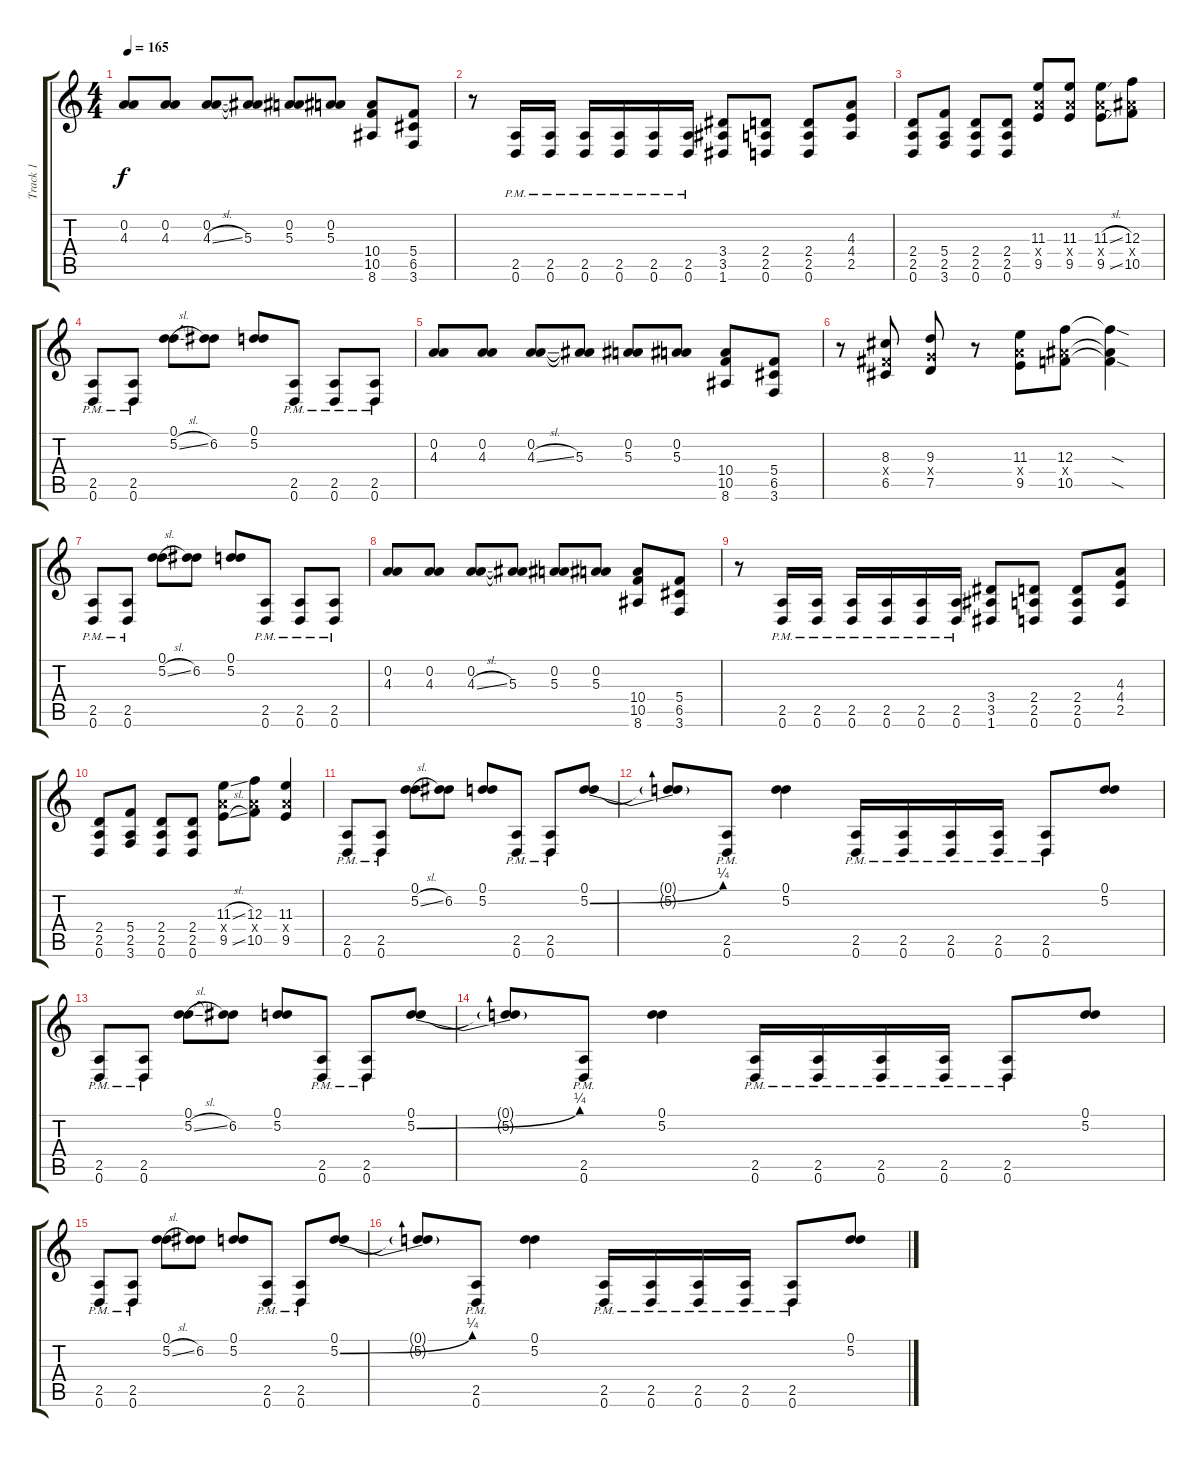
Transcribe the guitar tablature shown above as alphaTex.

\track ("Track 1" "Track 1") {instrument distortionguitar}
\staff {score tabs}
\tuning (D4 A3 F3 C3 G2 D2) {hide}
\ts (4 4)
\tempo 165
\clef g2
\ks c
(0.2 4.3).8{dy f} (0.2 4.3).8 (0.2 4.3{sl}).8 (0.2{t} 5.3).8 (0.2 5.3).8 (0.2 5.3).8 (10.4 10.5 8.6).8 (5.4 6.5 3.6).8 |
r.8 (2.5{pm} 0.6{pm}).16 (2.5{pm} 0.6{pm}).16 (2.5{pm} 0.6{pm}).16 (2.5{pm} 0.6{pm}).16 (2.5{pm} 0.6{pm}).16 (2.5{pm} 0.6{pm}).16 (3.4 3.5 1.6).8 (2.4 2.5 0.6).8 (2.4 2.5 0.6).8 (4.3 4.4 2.5).8 |
(2.4 2.5 0.6).8 (5.4 2.5 3.6).8 (2.4 2.5 0.6).8 (2.4 2.5 0.6).8 (11.3 9.4{x} 9.5).8 (11.3 9.4{x} 9.5).8 (11.3{sl} 9.4{x} 9.5{sl}).8 (12.3 10.4{x} 10.5).8 |
(2.5{pm} 0.6{pm}).8 (2.5{pm} 0.6{pm}).8 (0.1 5.2{sl}).8 (0.1{t} 6.2).8 (0.1 5.2).8 (2.5{pm} 0.6{pm}).8 (2.5{pm} 0.6{pm}).8 (2.5{pm} 0.6{pm}).8 |
(0.2 4.3).8 (0.2 4.3).8 (0.2 4.3{sl}).8 (0.2{t} 5.3).8 (0.2 5.3).8 (0.2 5.3).8 (10.4 10.5 8.6).8 (5.4 6.5 3.6).8 |
r.8 (8.3 6.4{x} 6.5).8 (9.3 7.4{x} 7.5).8 r.8 (11.3 9.4{x} 9.5).8 (12.3 10.4{x} 10.5).8 (12.3{sod t} 10.4{t} 10.5{sod t}).4 |
(2.5{pm} 0.6{pm}).8 (2.5{pm} 0.6{pm}).8 (0.1 5.2{sl}).8 (0.1{t} 6.2).8 (0.1 5.2).8 (2.5{pm} 0.6{pm}).8 (2.5{pm} 0.6{pm}).8 (2.5{pm} 0.6{pm}).8 |
(0.2 4.3).8 (0.2 4.3).8 (0.2 4.3{sl}).8 (0.2{t} 5.3).8 (0.2 5.3).8 (0.2 5.3).8 (10.4 10.5 8.6).8 (5.4 6.5 3.6).8 |
r.8 (2.5{pm} 0.6{pm}).16 (2.5{pm} 0.6{pm}).16 (2.5{pm} 0.6{pm}).16 (2.5{pm} 0.6{pm}).16 (2.5{pm} 0.6{pm}).16 (2.5{pm} 0.6{pm}).16 (3.4 3.5 1.6).8 (2.4 2.5 0.6).8 (2.4 2.5 0.6).8 (4.3 4.4 2.5).8 |
(2.4 2.5 0.6).8 (5.4 2.5 3.6).8 (2.4 2.5 0.6).8 (2.4 2.5 0.6).8 (11.3{sl} 9.4{x} 9.5{sl}).8 (12.3 9.4{x} 10.5).8 (11.3 9.4{x} 9.5).4 |
(2.5{pm} 0.6{pm}).8 (2.5{pm} 0.6{pm}).8 (0.1 5.2{sl}).8 (0.1{t} 6.2).8 (0.1 5.2).8 (2.5{pm} 0.6{pm}).8 (2.5{pm} 0.6{pm}).8 (0.1 5.2{be (bend 0 0 60 1)}).8 |
(0.1{t} 5.2{t}).8 (2.5{pm} 0.6{pm}).8 (0.1 5.2).4 (2.5{pm} 0.6{pm}).16 (2.5{pm} 0.6{pm}).16 (2.5{pm} 0.6{pm}).16 (2.5{pm} 0.6{pm}).16 (2.5{pm} 0.6{pm}).8 (0.1 5.2).8 |
(2.5{pm} 0.6{pm}).8 (2.5{pm} 0.6{pm}).8 (0.1 5.2{sl}).8 (0.1{t} 6.2).8 (0.1 5.2).8 (2.5{pm} 0.6{pm}).8 (2.5{pm} 0.6{pm}).8 (0.1 5.2{be (bend 0 0 60 1)}).8 |
(0.1{t} 5.2{t}).8 (2.5{pm} 0.6{pm}).8 (0.1 5.2).4 (2.5{pm} 0.6{pm}).16 (2.5{pm} 0.6{pm}).16 (2.5{pm} 0.6{pm}).16 (2.5{pm} 0.6{pm}).16 (2.5{pm} 0.6{pm}).8 (0.1 5.2).8 |
(2.5{pm} 0.6{pm}).8 (2.5{pm} 0.6{pm}).8 (0.1 5.2{sl}).8 (0.1{t} 6.2).8 (0.1 5.2).8 (2.5{pm} 0.6{pm}).8 (2.5{pm} 0.6{pm}).8 (0.1 5.2{be (bend 0 0 60 1)}).8 |
(0.1{t} 5.2{t}).8 (2.5{pm} 0.6{pm}).8 (0.1 5.2).4 (2.5{pm} 0.6{pm}).16 (2.5{pm} 0.6{pm}).16 (2.5{pm} 0.6{pm}).16 (2.5{pm} 0.6{pm}).16 (2.5{pm} 0.6{pm}).8 (0.1 5.2).8
